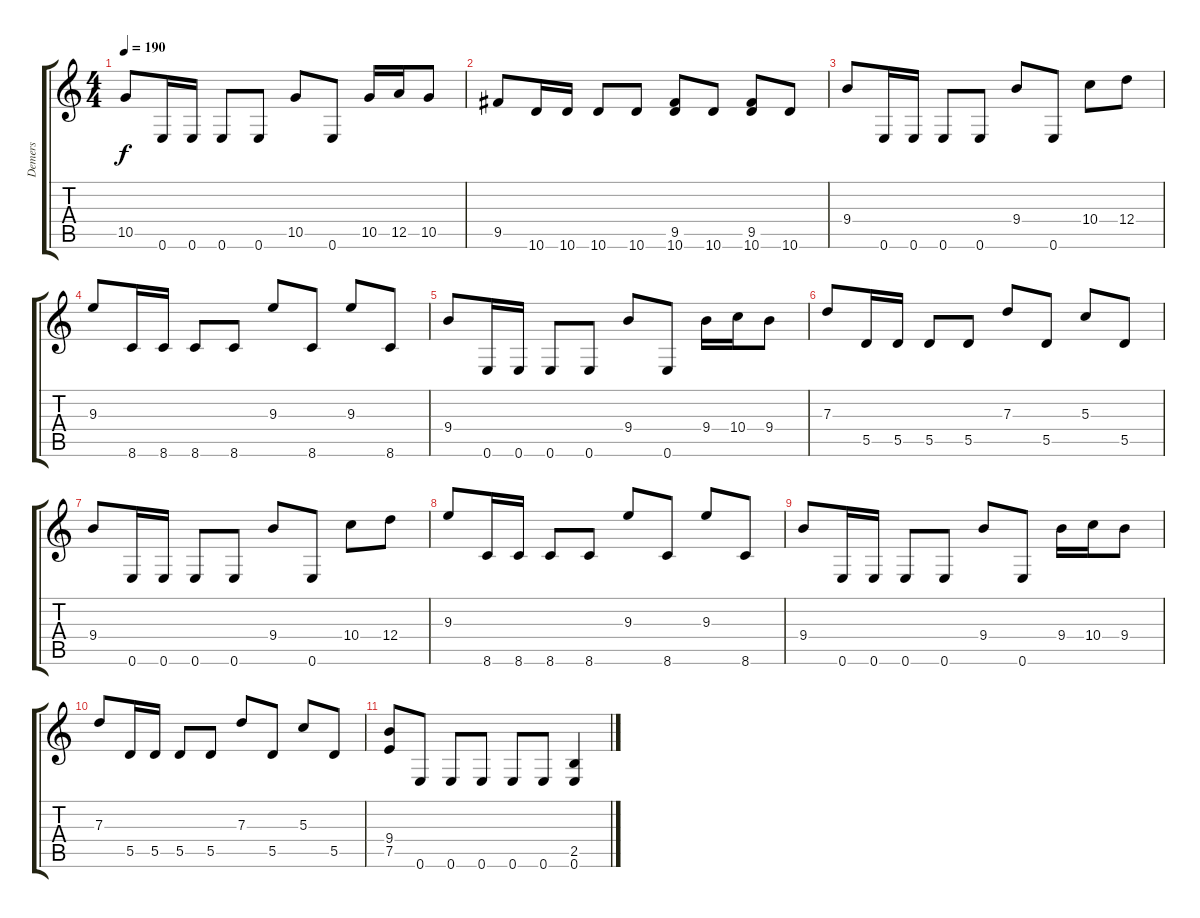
\track ("Demers" "Demers") {instrument distortionguitar}
\staff {score tabs}
\tuning (E4 B3 G3 D3 A2 E2) {hide}
\ts (4 4)
\tempo 190
\clef g2
\ks c
10.5.8{dy f} 0.6.16 0.6.16 0.6.8 0.6.8 10.5.8 0.6.8 10.5.16 12.5.16 10.5.8 |
9.5.8 10.6.16 10.6.16 10.6.8 10.6.8 (9.5 10.6).8 10.6.8 (9.5 10.6).8 10.6.8 |
9.4.8{volume 16} 0.6.16 0.6.16 0.6.8 0.6.8 9.4.8 0.6.8 10.4.8 12.4.8 |
9.3.8 8.6.16 8.6.16 8.6.8 8.6.8 9.3.8 8.6.8 9.3.8 8.6.8 |
9.4.8 0.6.16 0.6.16 0.6.8 0.6.8 9.4.8 0.6.8 9.4.16 10.4.16 9.4.8 |
7.3.8 5.5.16 5.5.16 5.5.8 5.5.8 7.3.8 5.5.8 5.3.8 5.5.8 |
9.4.8 0.6.16 0.6.16 0.6.8 0.6.8 9.4.8 0.6.8 10.4.8 12.4.8 |
9.3.8 8.6.16 8.6.16 8.6.8 8.6.8 9.3.8 8.6.8 9.3.8 8.6.8 |
9.4.8 0.6.16 0.6.16 0.6.8 0.6.8 9.4.8 0.6.8 9.4.16 10.4.16 9.4.8 |
7.3.8 5.5.16 5.5.16 5.5.8 5.5.8 7.3.8 5.5.8 5.3.8 5.5.8 |
(9.4 7.5).8 0.6.8 0.6.8 0.6.8 0.6.8 0.6.8 (2.5 0.6).4
